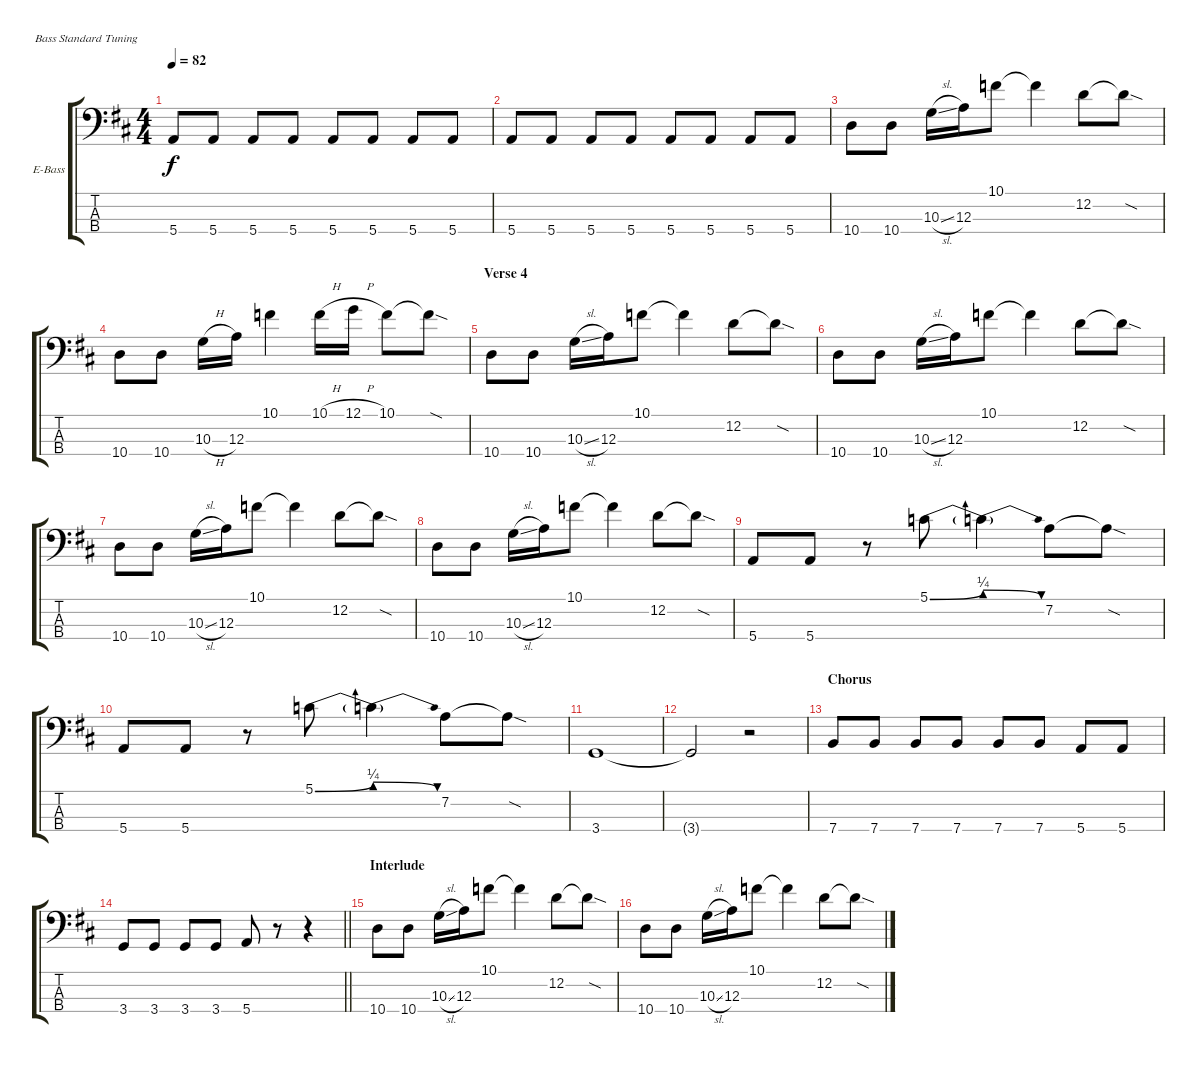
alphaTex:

\bracketExtendMode groupsimilarinstruments
\firstSystemTrackNameOrientation horizontal
\otherSystemsTrackNameOrientation horizontal
\track ("Track 5" "E-Bass") {instrument electricbassfinger}
\staff {score tabs}
\tuning (G2 D2 A1 E1)
\ts (4 4)
\tempo 82
\clef f4
\ks d
5.4.8{dy f} 5.4.8 5.4.8 5.4.8 5.4.8 5.4.8 5.4.8 5.4.8 |
5.4.8 5.4.8 5.4.8 5.4.8 5.4.8 5.4.8 5.4.8 5.4.8 |
10.4.8 10.4.8 10.3{sl}.16 12.3.16 10.1.8 10.1{t}.4 12.2.8 12.2{sod t}.8 |
10.4.8 10.4.8 10.3{h}.16 12.3.16 10.1.4 10.1{h}.16 12.1{h}.16 10.1.8 10.1{sod t}.8 |
\section ("" "Verse 4")
10.4.8 10.4.8 10.3{sl}.16 12.3.16 10.1.8 10.1{t}.4 12.2.8 12.2{sod t}.8 |
10.4.8 10.4.8 10.3{sl}.16 12.3.16 10.1.8 10.1{t}.4 12.2.8 12.2{sod t}.8 |
10.4.8 10.4.8 10.3{sl}.16 12.3.16 10.1.8 10.1{t}.4 12.2.8 12.2{sod t}.8 |
10.4.8 10.4.8 10.3{sl}.16 12.3.16 10.1.8 10.1{t}.4 12.2.8 12.2{sod t}.8 |
5.4.8 5.4.8 r.8 5.1{be (bend 0 0 60 1)}.8 5.1{be (release 0 1 60 0) t}.4 7.2.8 7.2{sod t}.8 |
5.4.8 5.4.8 r.8 5.1{be (bend 0 0 60 1)}.8 5.1{be (release 0 1 60 0) t}.4 7.2.8 7.2{sod t}.8 |
3.4.1 |
3.4{t}.2 r.2 |
\section ("" "Chorus")
7.4.8 7.4.8 7.4.8 7.4.8 7.4.8 7.4.8 5.4.8 5.4.8 |
\barLineRight lightlight
3.4.8 3.4.8 3.4.8 3.4.8 5.4.8 r.8 r.4 |
\section ("" "Interlude")
10.4.8 10.4.8 10.3{sl}.16 12.3.16 10.1.8 10.1{t}.4 12.2.8 12.2{sod t}.8 |
10.4.8 10.4.8 10.3{sl}.16 12.3.16 10.1.8 10.1{t}.4 12.2.8 12.2{sod t}.8
